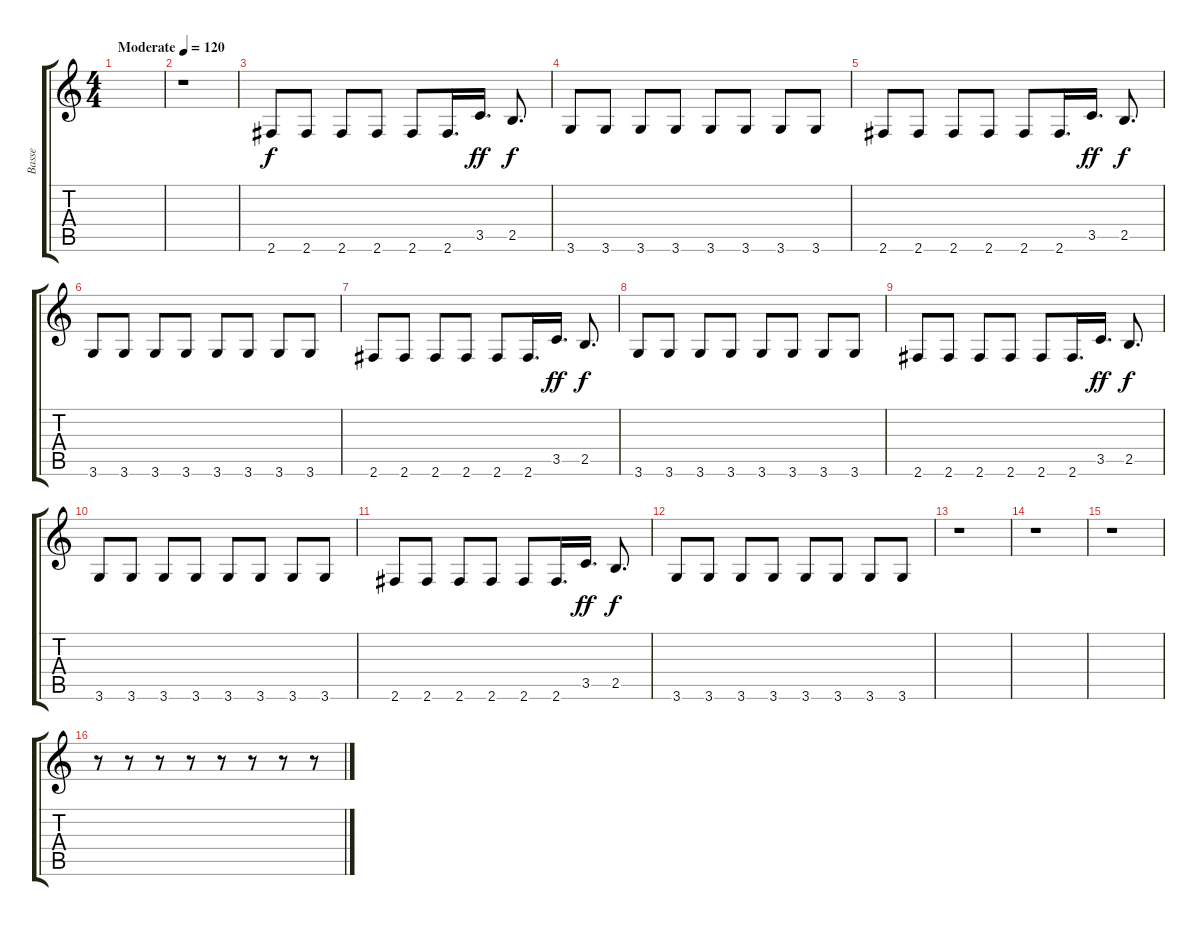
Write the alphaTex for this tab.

\track ("Basse" "Basse") {mute instrument acousticguitarsteel}
\staff {score tabs}
\tuning (E4 B3 G3 D3 A2 E2) {hide}
\ts (4 4)
\tempo (120 "Moderate")
\clef g2
\ks c
|
r.1 |
2.6.8 2.6.8 2.6.8 2.6.8 2.6.8 2.6.16{d} 3.5.16{d dy ff} 2.5.8{d dy f} |
3.6.8 3.6.8 3.6.8 3.6.8 3.6.8 3.6.8 3.6.8 3.6.8 |
2.6.8 2.6.8 2.6.8 2.6.8 2.6.8 2.6.16{d} 3.5.16{d dy ff} 2.5.8{d dy f} |
3.6.8 3.6.8 3.6.8 3.6.8 3.6.8 3.6.8 3.6.8 3.6.8 |
2.6.8 2.6.8 2.6.8 2.6.8 2.6.8 2.6.16{d} 3.5.16{d dy ff} 2.5.8{d dy f} |
3.6.8 3.6.8 3.6.8 3.6.8 3.6.8 3.6.8 3.6.8 3.6.8 |
2.6.8 2.6.8 2.6.8 2.6.8 2.6.8 2.6.16{d} 3.5.16{d dy ff} 2.5.8{d dy f} |
3.6.8 3.6.8 3.6.8 3.6.8 3.6.8 3.6.8 3.6.8 3.6.8 |
2.6.8 2.6.8 2.6.8 2.6.8 2.6.8 2.6.16{d} 3.5.16{d dy ff} 2.5.8{d dy f} |
3.6.8 3.6.8 3.6.8 3.6.8 3.6.8 3.6.8 3.6.8 3.6.8 |
r.1 |
r.1 |
r.1 |
r.8 r.8 r.8 r.8 r.8 r.8 r.8 r.8
